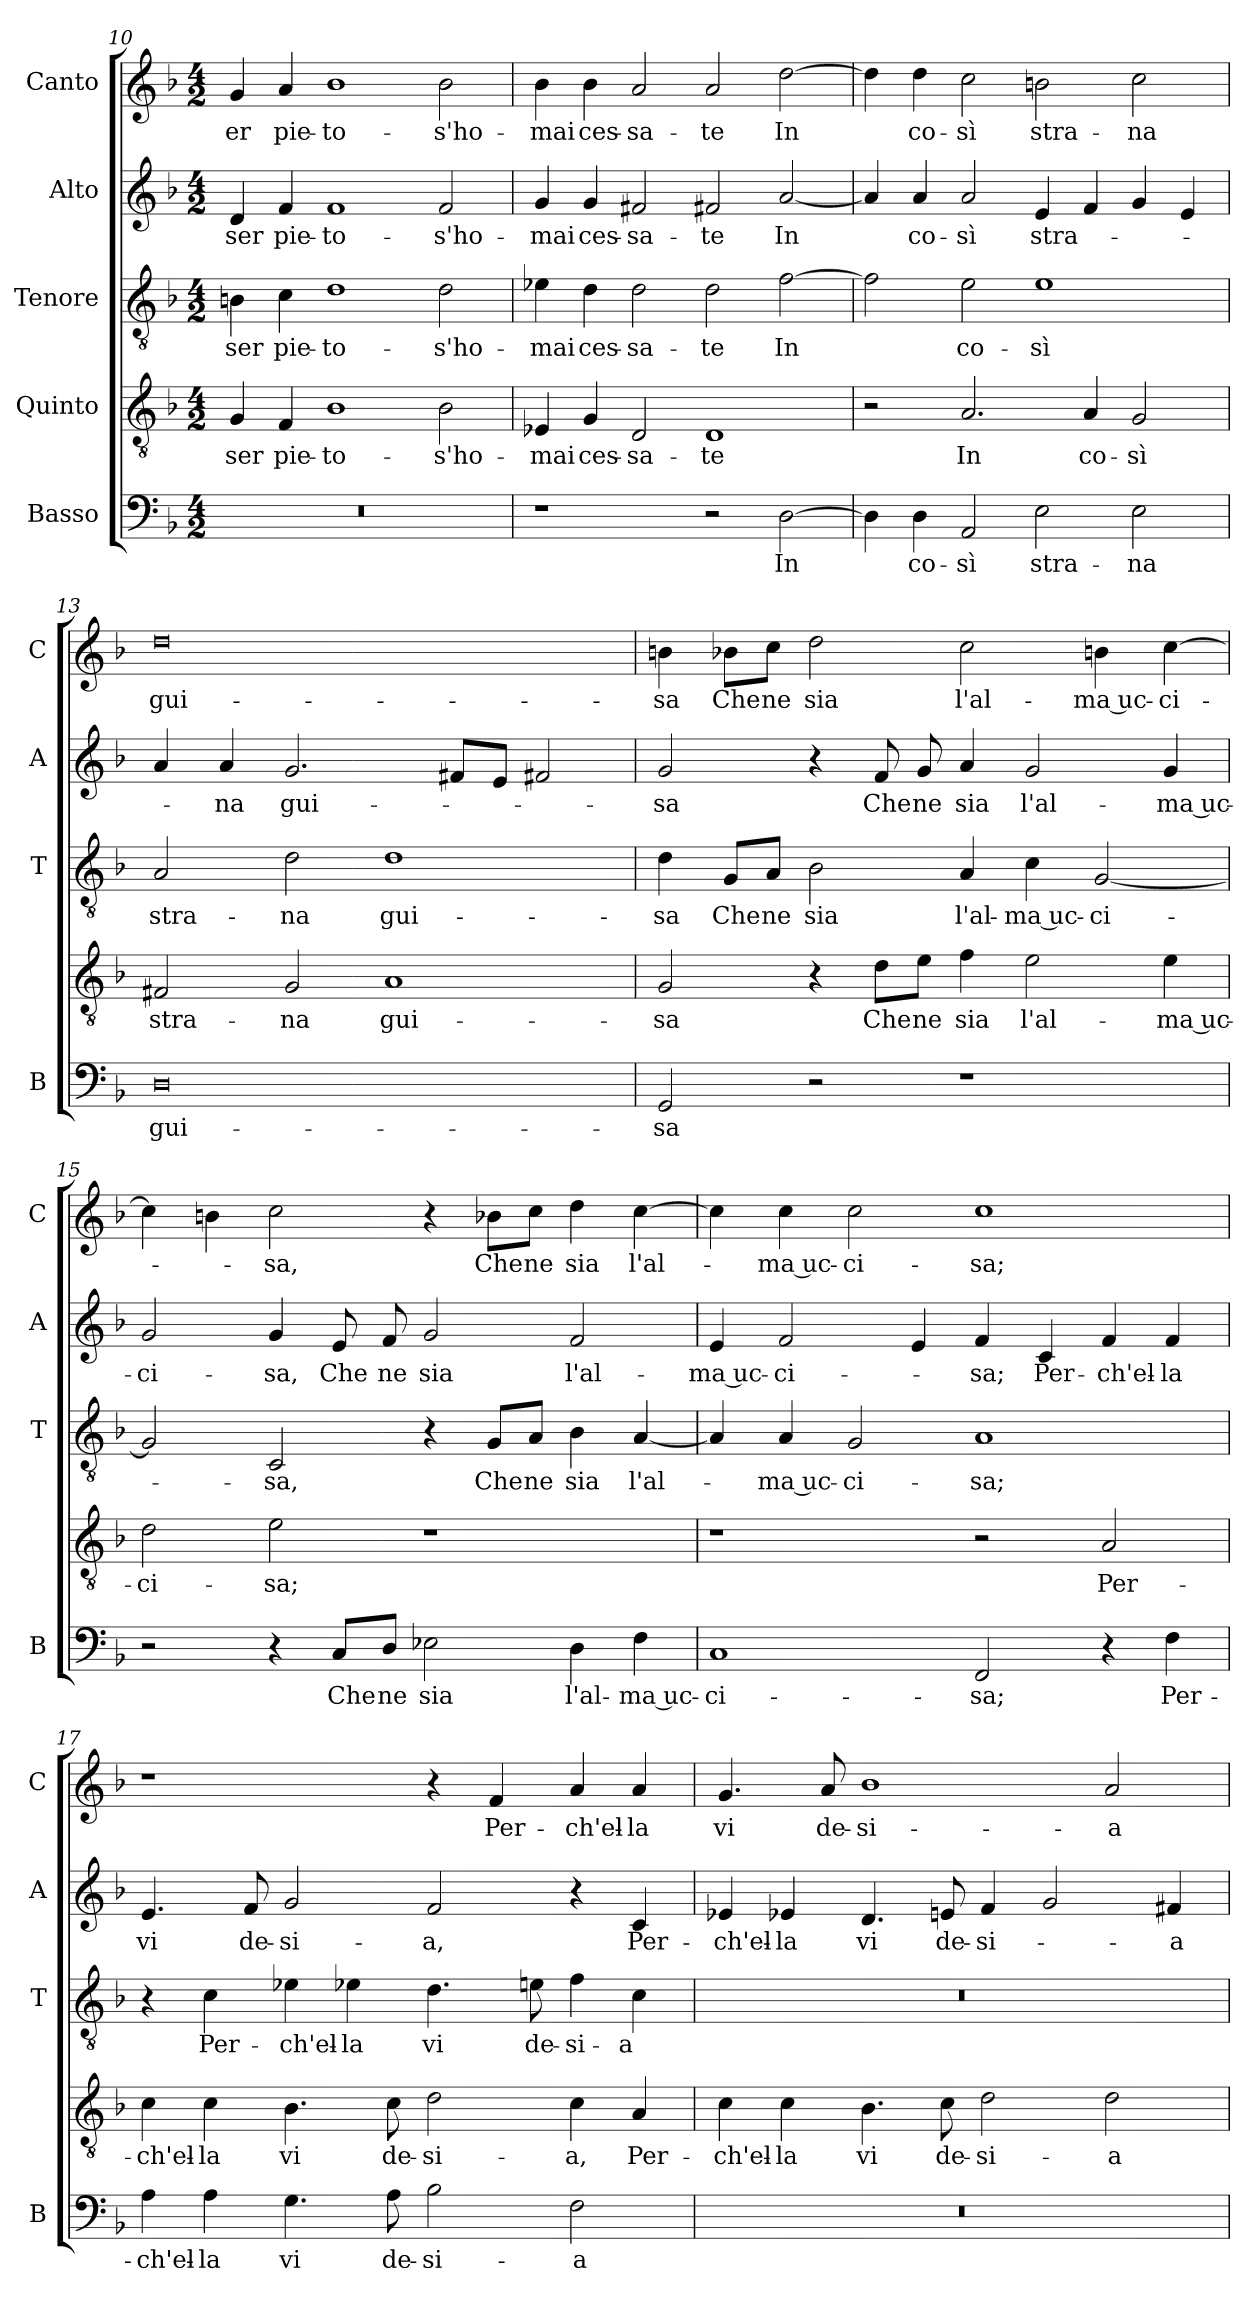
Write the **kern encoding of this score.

**kern	**text	**kern	**text	**kern	**text	**kern	**text	**kern	**text
*part5	*part5	*part4	*part4	*part3	*part3	*part2	*part2	*part1	*part1
*staff5	*staff5	*staff4	*staff4	*staff3	*staff3	*staff2	*staff2	*staff1	*staff1
*I"Basso	*	*I"Quinto	*	*I"Tenore	*	*I"Alto	*	*I"Canto	*
*I'B	*	*	*	*I'T	*	*I'A	*	*I'C	*
*clefF4	*	*clefGv2	*	*clefGv2	*	*clefG2	*	*clefG2	*
*k[b-]	*	*k[b-]	*	*k[b-]	*	*k[b-]	*	*k[b-]	*
*M4/2	*	*M4/2	*	*M4/2	*	*M4/2	*	*M4/2	*
=10	=10	=10	=10	=10	=10	=10	=10	=10	=10
0r	.	4G	-ser	4Bn	-ser	4d	-ser	4g	-er
.	.	4F	pie-	4c	pie-	4f	pie-	4a	pie-
.	.	1B-	-to-	1d	-to-	1f	-to-	1b-	-to-
.	.	2B-	-s'ho-	2d	-s'ho-	2f	-s'ho-	2b-	-s'ho-
=11	=11	=11	=11	=11	=11	=11	=11	=11	=11
1r	.	4E-X	-mai	4e-X	-mai	4g	-mai	4b-	-mai
.	.	4G	ces-	4d	ces-	4g	ces-	4b-	ces-
.	.	2D	-sa-	2d	-sa-	2f#X	-sa-	2a	-sa-
2r	.	1D	-te	2d	-te	2f#X	-te	2a	-te
[2D	In	.	.	[2f	In	[2a	In	[2dd	In
=12	=12	=12	=12	=12	=12	=12	=12	=12	=12
4D]	.	2r	.	2f]	.	4a]	.	4dd]	.
4D	co-	.	.	.	.	4a	co-	4dd	co-
2AA	-sì	2.A	In	2e	co-	2a	-sì	2cc	-sì
2E	stra-	.	.	1e	-sì	4e	stra-	2bn	stra-
.	.	4A	co-	.	.	4f	.	.	.
2E	-na	2G	-sì	.	.	4g	.	2cc	-na
.	.	.	.	.	.	4e	.	.	.
=13	=13	=13	=13	=13	=13	=13	=13	=13	=13
0D	gui-	2F#X	stra-	2A	stra-	4a	.	0dd	gui-
.	.	.	.	.	.	4a	-na	.	.
.	.	2G	-na	2d	-na	2.g	gui-	.	.
.	.	1A	gui-	1d	gui-	.	.	.	.
.	.	.	.	.	.	8f#XL	.	.	.
.	.	.	.	.	.	8eJ	.	.	.
.	.	.	.	.	.	2f#X	.	.	.
=14	=14	=14	=14	=14	=14	=14	=14	=14	=14
2GG	-sa	2G	-sa	4d	-sa	2g	-sa	4bn	-sa
.	.	.	.	8G/L	Che	.	.	8b-X\L	Che
.	.	.	.	8A/J	ne	.	.	8cc\J	ne
2r	.	4r	.	2B-	sia	4r	.	2dd	sia
.	.	8d\L	Che	.	.	8f	Che	.	.
.	.	8e\J	ne	.	.	8g	ne	.	.
1r	.	4f	sia	4A	l'al-	4a	sia	2cc	l'al-
.	.	2e	l'al-	4c	-ma uc-	2g	l'al-	.	.
.	.	.	.	[2G	-ci-	.	.	4bn	-ma uc-
.	.	4e	-ma uc-	.	.	4g	-ma uc-	[4cc	-ci-
=15	=15	=15	=15	=15	=15	=15	=15	=15	=15
2r	.	2d	-ci-	2G]	.	2g	-ci-	4cc]	.
.	.	.	.	.	.	.	.	4bn	.
4r	.	2e	-sa;	2C	-sa,	4g	-sa,	2cc	-sa,
8C/L	Che	.	.	.	.	8e	Che	.	.
8D/J	ne	.	.	.	.	8f	ne	.	.
2E-X	sia	1r	.	4r	.	2g	sia	4r	.
.	.	.	.	8G/L	Che	.	.	8b-X\L	Che
.	.	.	.	8A/J	ne	.	.	8cc\J	ne
4D	l'al-	.	.	4B-	sia	2f	l'al-	4dd	sia
4F	-ma uc-	.	.	[4A	l'al-	.	.	[4cc	l'al-
=16	=16	=16	=16	=16	=16	=16	=16	=16	=16
1C	-ci-	1r	.	4A]	.	4e	-ma uc-	4cc]	.
.	.	.	.	4A	-ma uc-	2f	-ci-	4cc	-ma uc-
.	.	.	.	2G	-ci-	.	.	2cc	-ci-
.	.	.	.	.	.	4e	.	.	.
2FF	-sa;	2r	.	1A	-sa;	4f	-sa;	1cc	-sa;
.	.	.	.	.	.	4c	Per-	.	.
4r	.	2A	Per-	.	.	4f	-ch'el-	.	.
4F	Per-	.	.	.	.	4f	-la	.	.
=17	=17	=17	=17	=17	=17	=17	=17	=17	=17
4A	-ch'el-	4c	-ch'el-	4r	.	4.e	vi	1r	.
4A	-la	4c	-la	4c	Per-	.	.	.	.
.	.	.	.	.	.	8f	de-	.	.
4.G	vi	4.B-	vi	4e-X	-ch'el-	2g	-si-	.	.
.	.	.	.	4e-X	-la	.	.	.	.
8A	de-	8c	de-	.	.	.	.	.	.
2B-	-si-	2d	-si-	4.d	vi	2f	-a,	4r	.
.	.	.	.	.	.	.	.	4f	Per-
.	.	.	.	8en	de-	.	.	.	.
2F	-a	4c	-a,	4f	-si-	4r	.	4a	-ch'el-
.	.	4A	Per-	4c	-a	4c	Per-	4a	-la
=18	=18	=18	=18	=18	=18	=18	=18	=18	=18
0r	.	4c	-ch'el-	0r	.	4e-X	-ch'el-	4.g	vi
.	.	4c	-la	.	.	4e-X	-la	.	.
.	.	.	.	.	.	.	.	8a	de-
.	.	4.B-	vi	.	.	4.d	vi	1b-	-si-
.	.	8c	de-	.	.	8en	de-	.	.
.	.	2d	-si-	.	.	4f	-si-	.	.
.	.	.	.	.	.	2g	.	.	.
.	.	2d	-a	.	.	.	.	2a	-a
.	.	.	.	.	.	4f#X	-a	.	.
=	=	=	=	=	=	=	=	=	=
*-	*-	*-	*-	*-	*-	*-	*-	*-	*-
